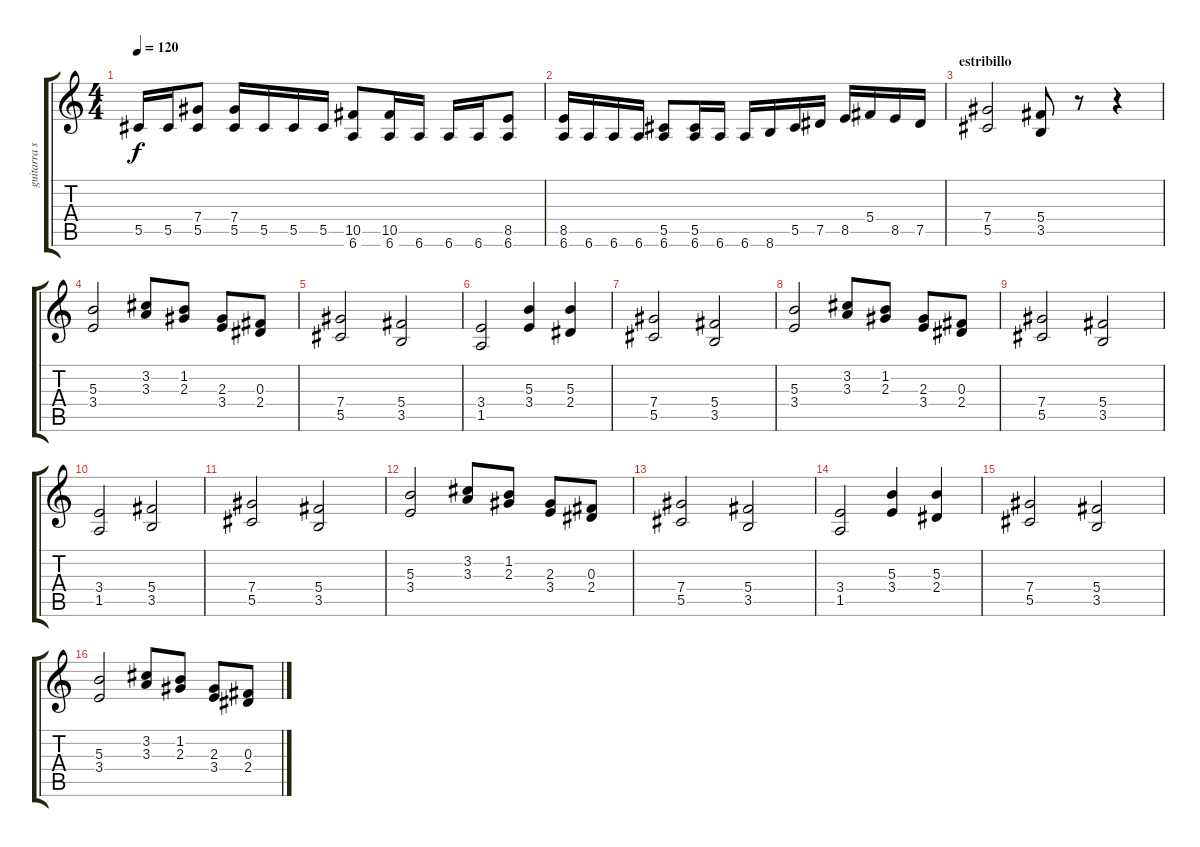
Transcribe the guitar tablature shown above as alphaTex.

\track ("guitarra solista" "guitarra s") {instrument distortionguitar}
\staff {score tabs}
\tuning (Eb4 Bb3 Gb3 Db3 Ab2 Eb2) {hide}
\ts (4 4)
\tempo 120
\clef g2
\ks c
5.5.16{dy f} 5.5.16 (7.4 5.5).8 (7.4 5.5).16 5.5.16 5.5.16 5.5.16 (10.5 6.6).8 (10.5 6.6).16 6.6.16 6.6.16 6.6.16 (8.5 6.6).8 |
(8.5 6.6).16 6.6.16 6.6.16 6.6.16 (5.5 6.6).8 (5.5 6.6).16 6.6.16 6.6.16 8.6.16 5.5.16 7.5.16 8.5.16 5.4.16 8.5.16 7.5.16 |
\section ("" "estribillo")
(7.4 5.5).2 (5.4 3.5).8 r.8 r.4 |
(5.3 3.4).2 (3.2 3.3).8 (1.2 2.3).8 (2.3 3.4).8 (0.3 2.4).8 |
(7.4 5.5).2 (5.4 3.5).2 |
(3.4 1.5).2 (5.3 3.4).4 (5.3 2.4).4 |
(7.4 5.5).2 (5.4 3.5).2 |
(5.3 3.4).2 (3.2 3.3).8 (1.2 2.3).8 (2.3 3.4).8 (0.3 2.4).8 |
(7.4 5.5).2 (5.4 3.5).2 |
(3.4 1.5).2 (5.4 3.5).2 |
(7.4 5.5).2 (5.4 3.5).2 |
(5.3 3.4).2 (3.2 3.3).8 (1.2 2.3).8 (2.3 3.4).8 (0.3 2.4).8 |
(7.4 5.5).2 (5.4 3.5).2 |
(3.4 1.5).2 (5.3 3.4).4 (5.3 2.4).4 |
(7.4 5.5).2 (5.4 3.5).2 |
(5.3 3.4).2 (3.2 3.3).8 (1.2 2.3).8 (2.3 3.4).8 (0.3 2.4).8
